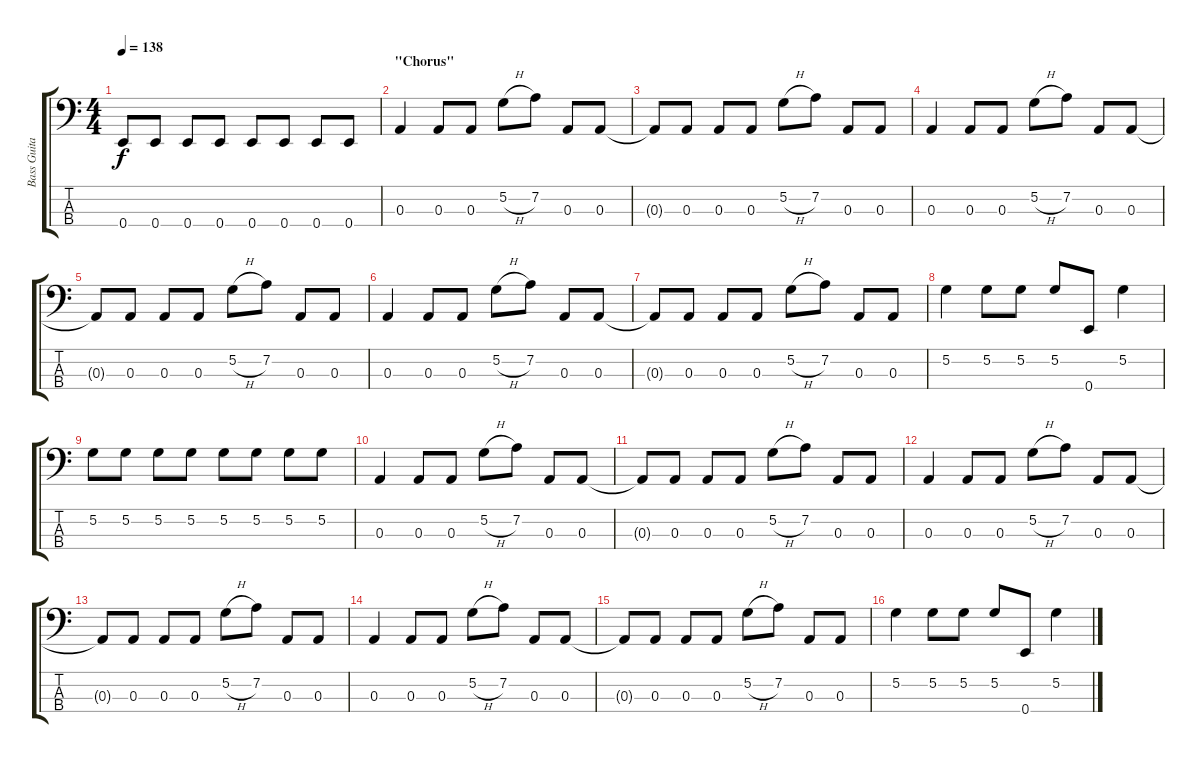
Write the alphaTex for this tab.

\track ("Bass Guitar" "Bass Guita") {instrument electricbasspick}
\staff {score tabs}
\tuning (G2 D2 A1 E1) {hide}
\ts (4 4)
\tempo 138
\clef f4
\ks c
0.4.8{dy f} 0.4.8 0.4.8 0.4.8 0.4.8 0.4.8 0.4.8 0.4.8 |
\section ("" "\"Chorus\"")
0.3.4 0.3.8 0.3.8 5.2{h}.8 7.2.8 0.3.8 0.3.8 |
0.3{t}.8 0.3.8 0.3.8 0.3.8 5.2{h}.8 7.2.8 0.3.8 0.3.8 |
0.3.4 0.3.8 0.3.8 5.2{h}.8 7.2.8 0.3.8 0.3.8 |
0.3{t}.8 0.3.8 0.3.8 0.3.8 5.2{h}.8 7.2.8 0.3.8 0.3.8 |
0.3.4 0.3.8 0.3.8 5.2{h}.8 7.2.8 0.3.8 0.3.8 |
0.3{t}.8 0.3.8 0.3.8 0.3.8 5.2{h}.8 7.2.8 0.3.8 0.3.8 |
5.2.4 5.2.8 5.2.8 5.2.8 0.4.8 5.2.4 |
5.2.8 5.2.8 5.2.8 5.2.8 5.2.8 5.2.8 5.2.8 5.2.8 |
0.3.4 0.3.8 0.3.8 5.2{h}.8 7.2.8 0.3.8 0.3.8 |
0.3{t}.8 0.3.8 0.3.8 0.3.8 5.2{h}.8 7.2.8 0.3.8 0.3.8 |
0.3.4 0.3.8 0.3.8 5.2{h}.8 7.2.8 0.3.8 0.3.8 |
0.3{t}.8 0.3.8 0.3.8 0.3.8 5.2{h}.8 7.2.8 0.3.8 0.3.8 |
0.3.4 0.3.8 0.3.8 5.2{h}.8 7.2.8 0.3.8 0.3.8 |
0.3{t}.8 0.3.8 0.3.8 0.3.8 5.2{h}.8 7.2.8 0.3.8 0.3.8 |
5.2.4 5.2.8 5.2.8 5.2.8 0.4.8 5.2.4
